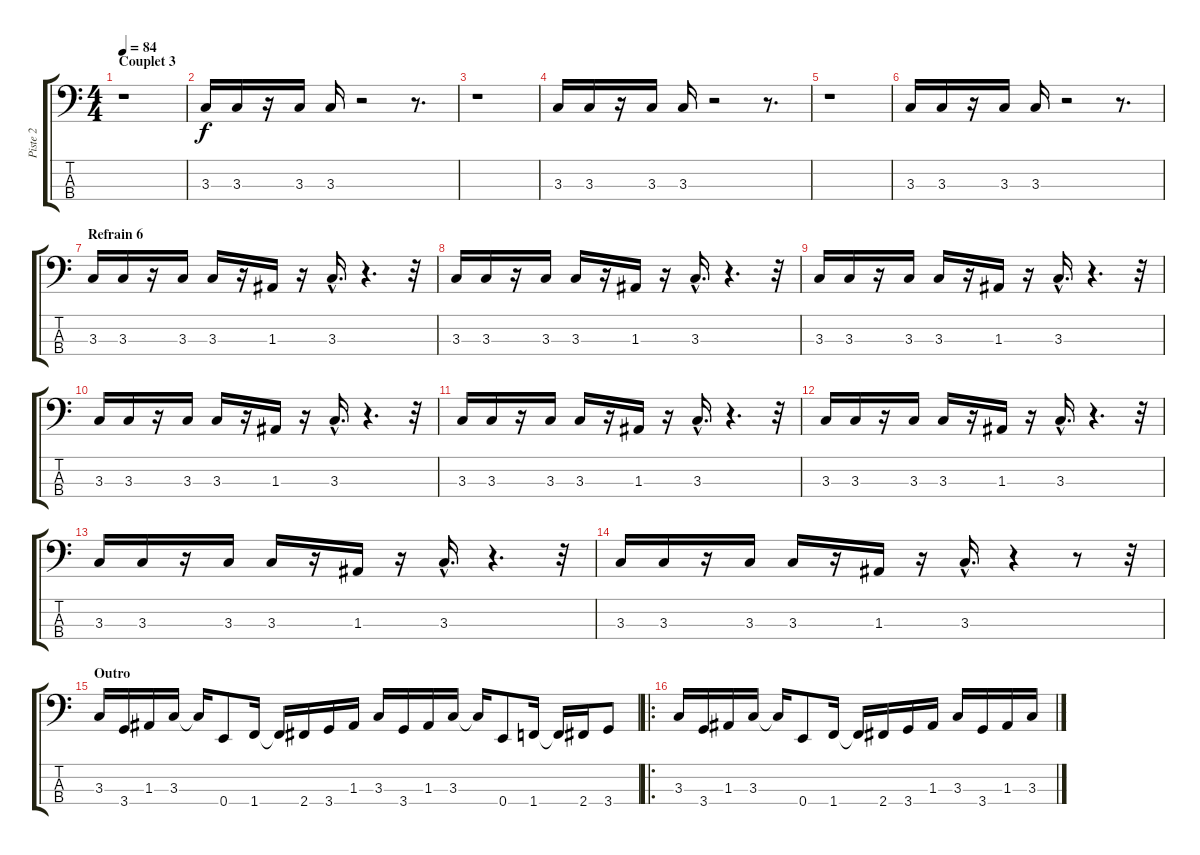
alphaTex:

\track ("Piste 2" "Piste 2") {instrument fretlessbass}
\staff {score tabs}
\tuning (G2 D2 A1 E1) {hide}
\ts (4 4)
\section ("" "Couplet 3")
\tempo 84
\clef f4
\ks c
r.1{dy f} |
3.3.16 3.3.16 r.16 3.3.16 3.3.16 r.2 r.8{d} |
r.1 |
3.3.16 3.3.16 r.16 3.3.16 3.3.16 r.2 r.8{d} |
r.1 |
3.3.16 3.3.16 r.16 3.3.16 3.3.16 r.2 r.8{d} |
\section ("" "Refrain 6")
3.3.16 3.3.16 r.16 3.3.16 3.3.16 r.16 1.3.16 r.16 3.3{hac}.16{d} r.4{d} r.32 |
3.3.16 3.3.16 r.16 3.3.16 3.3.16 r.16 1.3.16 r.16 3.3{hac}.16{d} r.4{d} r.32 |
3.3.16 3.3.16 r.16 3.3.16 3.3.16 r.16 1.3.16 r.16 3.3{hac}.16{d} r.4{d} r.32 |
3.3.16 3.3.16 r.16 3.3.16 3.3.16 r.16 1.3.16 r.16 3.3{hac}.16{d} r.4{d} r.32 |
3.3.16 3.3.16 r.16 3.3.16 3.3.16 r.16 1.3.16 r.16 3.3{hac}.16{d} r.4{d} r.32 |
3.3.16 3.3.16 r.16 3.3.16 3.3.16 r.16 1.3.16 r.16 3.3{hac}.16{d} r.4{d} r.32 |
3.3.16 3.3.16 r.16 3.3.16 3.3.16 r.16 1.3.16 r.16 3.3{hac}.16{d} r.4{d} r.32 |
3.3.16 3.3.16 r.16 3.3.16 3.3.16 r.16 1.3.16 r.16 3.3{hac}.16{d} r.4 r.8 r.32 |
\section ("" "Outro")
3.3.16 3.4.16 1.3.16 3.3.16 3.3{t}.16 0.4.8 1.4.16 1.4{t}.16 2.4.16 3.4.16 1.3.16 3.3.16 3.4.16 1.3.16 3.3.16 3.3{t}.16 0.4.8 1.4.16 1.4{t}.16 2.4.16 3.4.8 |
\ro
3.3.16 3.4.16 1.3.16 3.3.16 3.3{t}.16 0.4.8 1.4.16 1.4{t}.16 2.4.16 3.4.16 1.3.16 3.3.16 3.4.16 1.3.16 3.3.16
